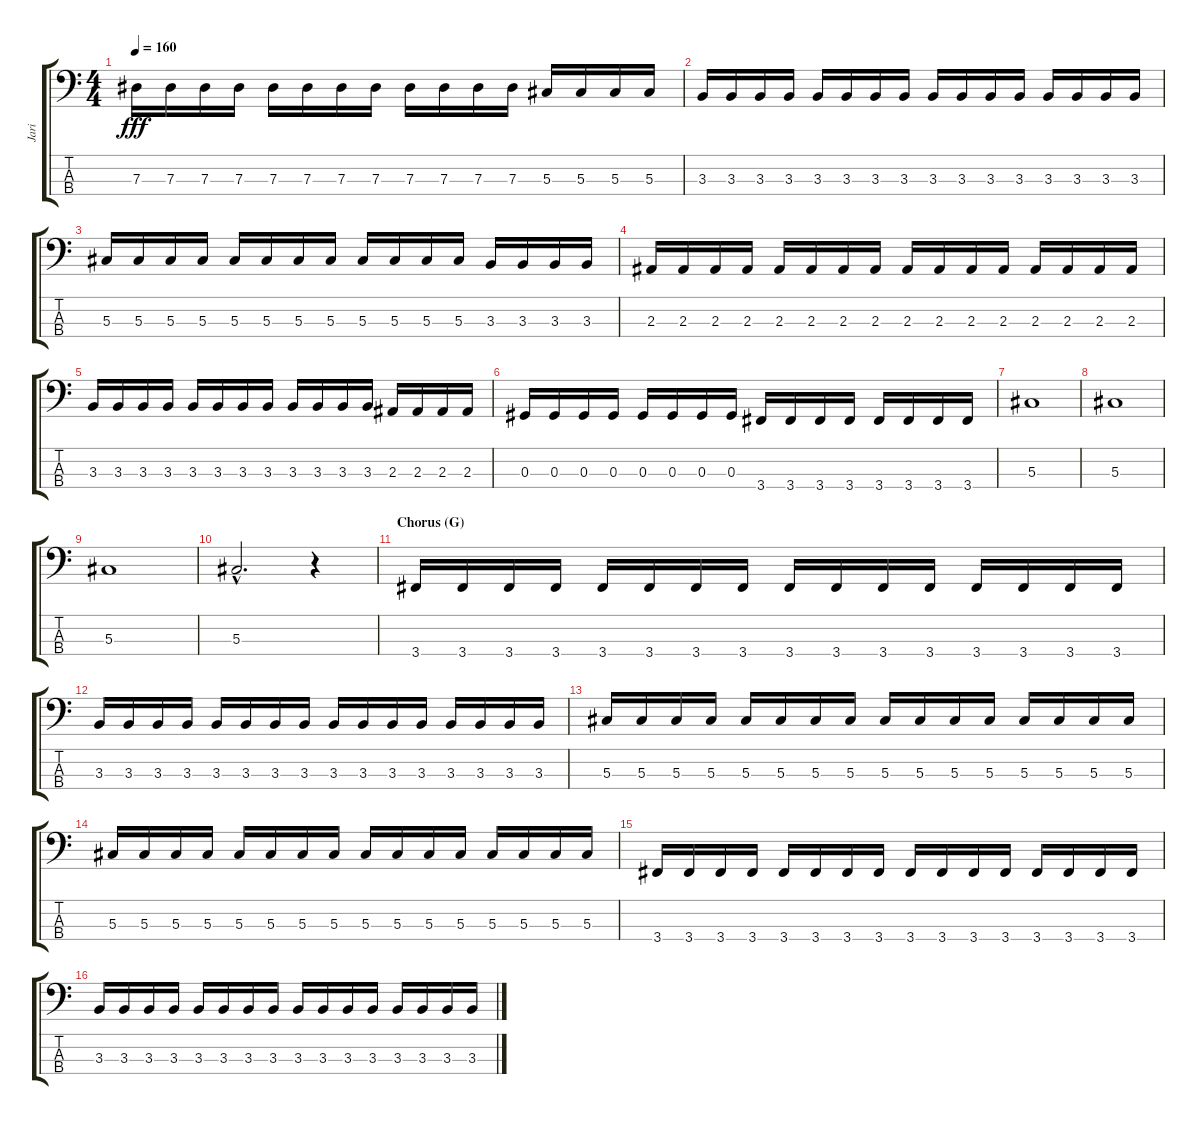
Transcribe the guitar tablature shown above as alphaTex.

\track ("Jari" "Jari") {instrument electricbassfinger}
\staff {score tabs}
\tuning (Gb2 Db2 Ab1 Eb1) {hide}
\ts (4 4)
\tempo 160
\clef f4
\ks c
7.3.16{dy fff} 7.3.16 7.3.16 7.3.16 7.3.16 7.3.16 7.3.16 7.3.16 7.3.16 7.3.16 7.3.16 7.3.16 5.3.16 5.3.16 5.3.16 5.3.16 |
3.3.16 3.3.16 3.3.16 3.3.16 3.3.16 3.3.16 3.3.16 3.3.16 3.3.16 3.3.16 3.3.16 3.3.16 3.3.16 3.3.16 3.3.16 3.3.16 |
5.3.16 5.3.16 5.3.16 5.3.16 5.3.16 5.3.16 5.3.16 5.3.16 5.3.16 5.3.16 5.3.16 5.3.16 3.3.16 3.3.16 3.3.16 3.3.16 |
2.3.16 2.3.16 2.3.16 2.3.16 2.3.16 2.3.16 2.3.16 2.3.16 2.3.16 2.3.16 2.3.16 2.3.16 2.3.16 2.3.16 2.3.16 2.3.16 |
3.3.16 3.3.16 3.3.16 3.3.16 3.3.16 3.3.16 3.3.16 3.3.16 3.3.16 3.3.16 3.3.16 3.3.16 2.3.16 2.3.16 2.3.16 2.3.16 |
0.3.16 0.3.16 0.3.16 0.3.16 0.3.16 0.3.16 0.3.16 0.3.16 3.4.16 3.4.16 3.4.16 3.4.16 3.4.16 3.4.16 3.4.16 3.4.16 |
5.3.1 |
5.3.1 |
5.3.1 |
5.3{hac}.2{d} r.4 |
\section ("" "Chorus (G)")
3.4.16 3.4.16 3.4.16 3.4.16 3.4.16 3.4.16 3.4.16 3.4.16 3.4.16 3.4.16 3.4.16 3.4.16 3.4.16 3.4.16 3.4.16 3.4.16 |
3.3.16 3.3.16 3.3.16 3.3.16 3.3.16 3.3.16 3.3.16 3.3.16 3.3.16 3.3.16 3.3.16 3.3.16 3.3.16 3.3.16 3.3.16 3.3.16 |
5.3.16 5.3.16 5.3.16 5.3.16 5.3.16 5.3.16 5.3.16 5.3.16 5.3.16 5.3.16 5.3.16 5.3.16 5.3.16 5.3.16 5.3.16 5.3.16 |
5.3.16 5.3.16 5.3.16 5.3.16 5.3.16 5.3.16 5.3.16 5.3.16 5.3.16 5.3.16 5.3.16 5.3.16 5.3.16 5.3.16 5.3.16 5.3.16 |
3.4.16 3.4.16 3.4.16 3.4.16 3.4.16 3.4.16 3.4.16 3.4.16 3.4.16 3.4.16 3.4.16 3.4.16 3.4.16 3.4.16 3.4.16 3.4.16 |
3.3.16 3.3.16 3.3.16 3.3.16 3.3.16 3.3.16 3.3.16 3.3.16 3.3.16 3.3.16 3.3.16 3.3.16 3.3.16 3.3.16 3.3.16 3.3.16
